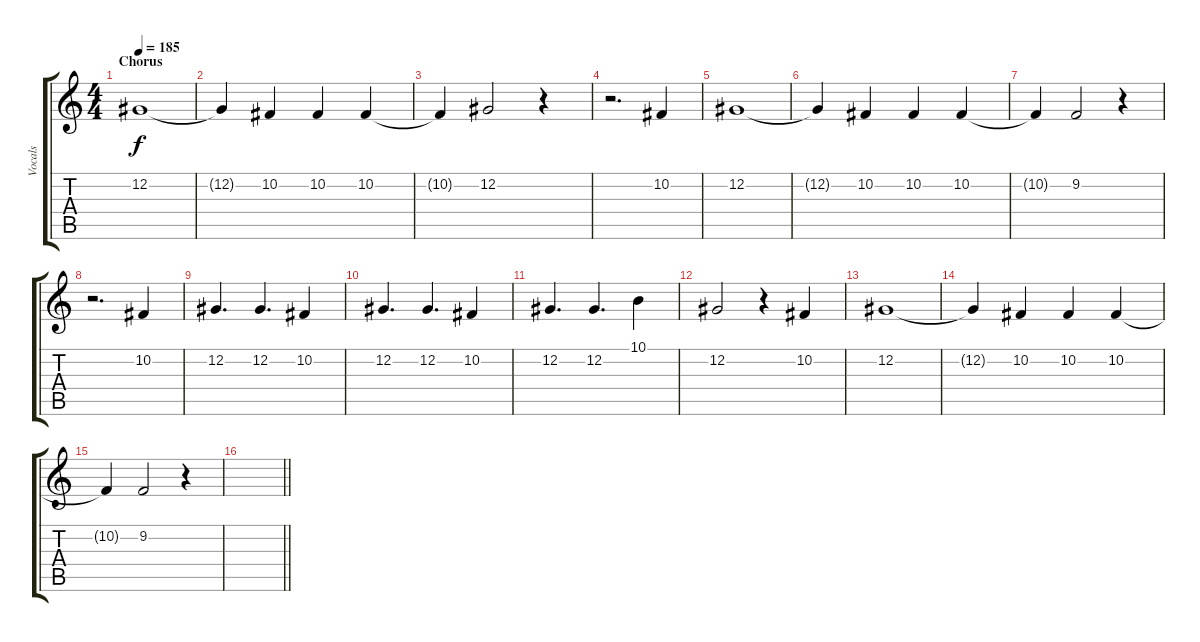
\track ("Vocals" "Vocals") {instrument oboe}
\staff {score tabs}
\tuning (Db4 Ab3 E3 B2 Gb2 Db2) {hide}
\ts (4 4)
\section ("" "Chorus")
\tempo 185
\clef g2
\ks c
12.2.1{dy f} |
12.2{t}.4 10.2.4 10.2.4 10.2.4 |
10.2{t}.4 12.2.2 r.4 |
r.2{d} 10.2.4 |
12.2.1 |
12.2{t}.4 10.2.4 10.2.4 10.2.4 |
10.2{t}.4 9.2.2 r.4 |
r.2{d} 10.2.4 |
12.2.4{d} 12.2.4{d} 10.2.4 |
12.2.4{d} 12.2.4{d} 10.2.4 |
12.2.4{d} 12.2.4{d} 10.1.4 |
12.2.2 r.4 10.2.4 |
12.2.1 |
12.2{t}.4 10.2.4 10.2.4 10.2.4 |
10.2{t}.4 9.2.2 r.4 |
\barLineRight lightlight
